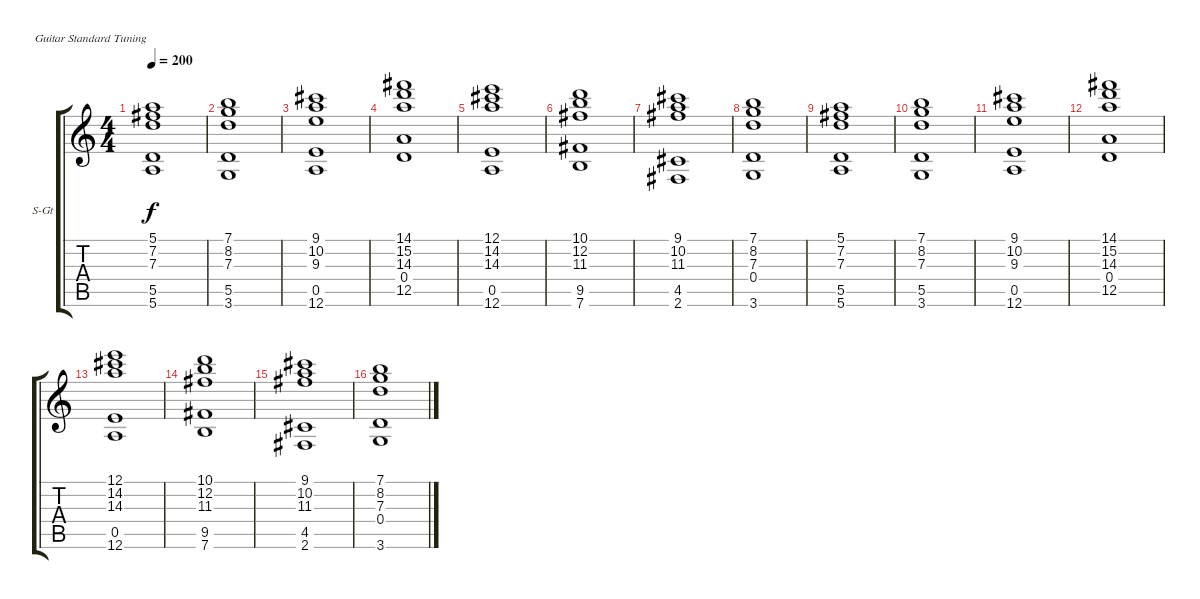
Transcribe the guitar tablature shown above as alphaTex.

\bracketExtendMode groupsimilarinstruments
\firstSystemTrackNameOrientation horizontal
\otherSystemsTrackNameOrientation horizontal
\track ("High Soundy Thing" "S-Gt") {instrument synthstrings2}
\staff {score tabs}
\tuning (E4 B3 G3 D3 A2 E2)
\displaytranspose 12
\ts (4 4)
\tempo 200
\clef g2
\ks c
(5.1 7.2 7.3 5.5 5.6).1{dy f} |
(7.1 8.2 7.3 5.5 3.6).1 |
(9.1 10.2 9.3 0.5 12.6).1 |
(14.1 15.2 14.3 0.4 12.5).1 |
(12.1 14.2 14.3 0.5 12.6).1 |
(10.1 12.2 11.3 9.5 7.6).1 |
(9.1 10.2 11.3 4.5 2.6).1 |
(7.1 8.2 7.3 0.4 3.6).1 |
(5.1 7.2 7.3 5.5 5.6).1 |
(7.1 8.2 7.3 5.5 3.6).1 |
(9.1 10.2 9.3 0.5 12.6).1 |
(14.1 15.2 14.3 0.4 12.5).1 |
(12.1 14.2 14.3 0.5 12.6).1 |
(10.1 12.2 11.3 9.5 7.6).1 |
(9.1 10.2 11.3 4.5 2.6).1 |
(7.1 8.2 7.3 0.4 3.6).1
